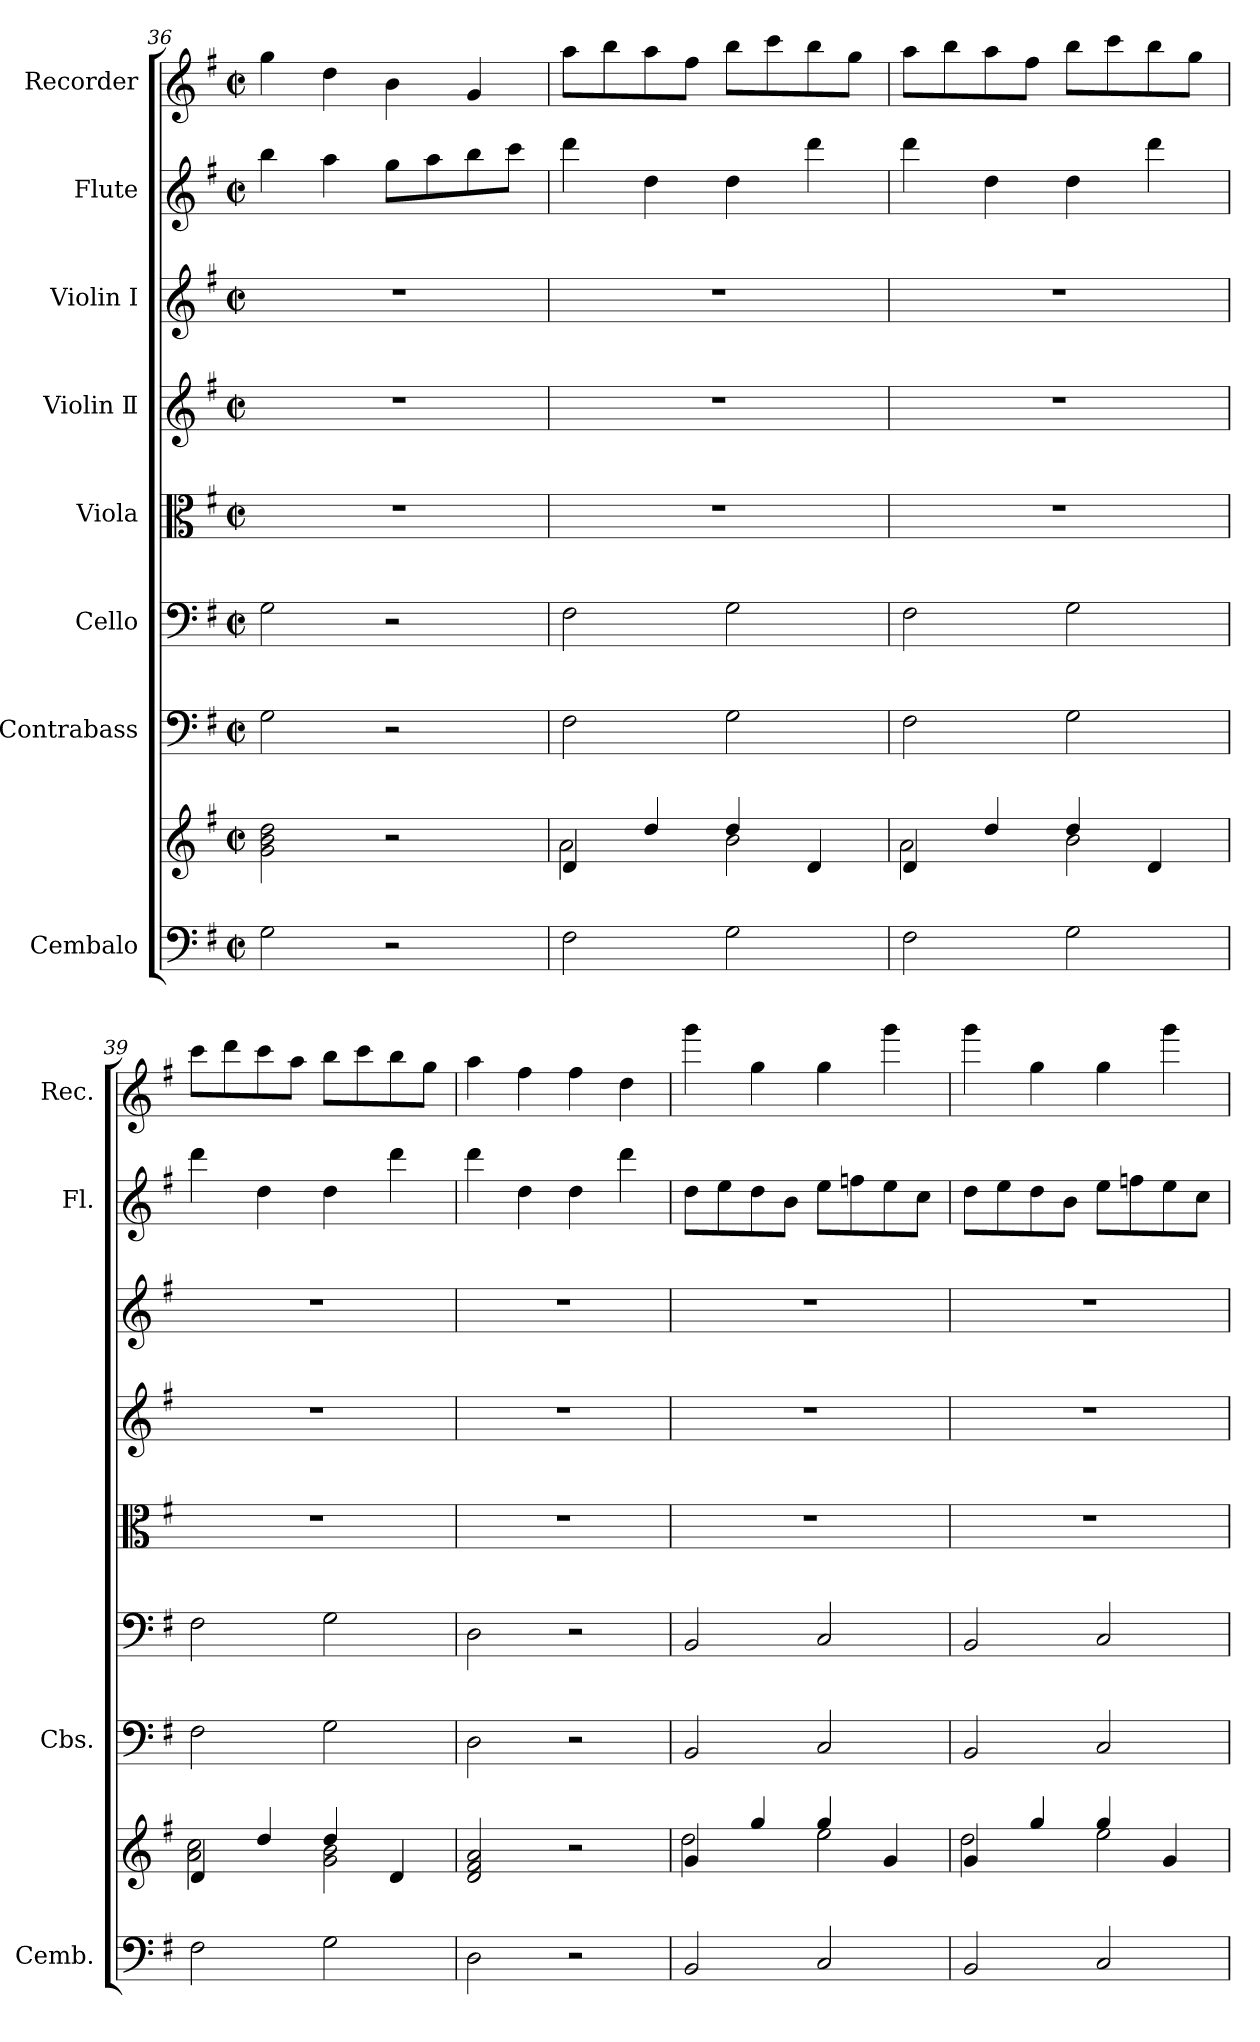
**kern	**kern	**kern	**kern	**kern	**kern	**kern	**kern	**kern
*part8	*part8	*part7	*part6	*part5	*part4	*part3	*part2	*part1
*staff9	*staff8	*staff7	*staff6	*staff5	*staff4	*staff3	*staff2	*staff1
*I"Cembalo	*	*I"Contrabass	*I"Cello	*I"Viola	*I"Violin Ⅱ	*I"Violin Ⅰ	*I"Flute	*I"Recorder
*I'Cemb.	*	*I'Cbs.	*	*	*	*	*I'Fl.	*I'Rec.
*clefF4	*clefG2	*clefF4	*clefF4	*clefC3	*clefG2	*clefG2	*clefG2	*clefG2
*	*	*ITrd7c12	*	*	*	*	*	*
*k[f#]	*k[f#]	*k[f#]	*k[f#]	*k[f#]	*k[f#]	*k[f#]	*k[f#]	*k[f#]
*M2/2	*M2/2	*M2/2	*M2/2	*M2/2	*M2/2	*M2/2	*M2/2	*M2/2
*met(c|)	*met(c|)	*met(c|)	*met(c|)	*met(c|)	*met(c|)	*met(c|)	*met(c|)	*met(c|)
=36	=36	=36	=36	=36	=36	=36	=36	=36
2G\	2g\ 2b\ 2dd\	2GG\	2G\	1r	1r	1r	4bb\	4gg\
.	.	.	.	.	.	.	4aa\	4dd\
2r	2r	2r	2r	.	.	.	8gg\L	4b\
.	.	.	.	.	.	.	8aa\	.
.	.	.	.	.	.	.	8bb\	4g/
.	.	.	.	.	.	.	8ccc\J	.
=37	=37	=37	=37	=37	=37	=37	=37	=37
*	*^	*	*	*	*	*	*	*
2F#\	4d/	2a\	2FF#\	2F#\	1r	1r	1r	4ddd\	8aa\L
.	.	.	.	.	.	.	.	.	8bb\
.	4dd/	.	.	.	.	.	.	4dd\	8aa\
.	.	.	.	.	.	.	.	.	8ff#\J
2G\	4dd/	2b\	2GG\	2G\	.	.	.	4dd\	8bb\L
.	.	.	.	.	.	.	.	.	8ccc\
.	4d/	.	.	.	.	.	.	4ddd\	8bb\
.	.	.	.	.	.	.	.	.	8gg\J
=38	=38	=38	=38	=38	=38	=38	=38	=38	=38
2F#\	4d/	2a\	2FF#\	2F#\	1r	1r	1r	4ddd\	8aa\L
.	.	.	.	.	.	.	.	.	8bb\
.	4dd/	.	.	.	.	.	.	4dd\	8aa\
.	.	.	.	.	.	.	.	.	8ff#\J
2G\	4dd/	2b\	2GG\	2G\	.	.	.	4dd\	8bb\L
.	.	.	.	.	.	.	.	.	8ccc\
.	4d/	.	.	.	.	.	.	4ddd\	8bb\
.	.	.	.	.	.	.	.	.	8gg\J
=39	=39	=39	=39	=39	=39	=39	=39	=39	=39
2F#\	4d/	2a\ 2cc\	2FF#\	2F#\	1r	1r	1r	4ddd\	8ccc\L
.	.	.	.	.	.	.	.	.	8ddd\
.	4dd/	.	.	.	.	.	.	4dd\	8ccc\
.	.	.	.	.	.	.	.	.	8aa\J
2G\	4dd/	2g\ 2b\	2GG\	2G\	.	.	.	4dd\	8bb\L
.	.	.	.	.	.	.	.	.	8ccc\
.	4d/	.	.	.	.	.	.	4ddd\	8bb\
.	.	.	.	.	.	.	.	.	8gg\J
*	*v	*v	*	*	*	*	*	*	*
=40	=40	=40	=40	=40	=40	=40	=40	=40
2D\	2d/ 2f#/ 2a/	2DD\	2D\	1r	1r	1r	4ddd\	4aa\
.	.	.	.	.	.	.	4dd\	4ff#\
2r	2r	2r	2r	.	.	.	4dd\	4ff#\
.	.	.	.	.	.	.	4ddd\	4dd\
!!LO:LB:g=z
=41	=41	=41	=41	=41	=41	=41	=41	=41
*	*^	*	*	*	*	*	*	*
2BB/	4g/	2dd\	2BBB/	2BB/	1r	1r	1r	8dd\L	4ggg\
.	.	.	.	.	.	.	.	8ee\	.
.	4gg/	.	.	.	.	.	.	8dd\	4gg\
.	.	.	.	.	.	.	.	8b\J	.
2C/	4gg/	2ee\	2CC/	2C/	.	.	.	8ee\L	4gg\
.	.	.	.	.	.	.	.	8ffn\	.
.	4g/	.	.	.	.	.	.	8ee\	4ggg\
.	.	.	.	.	.	.	.	8cc\J	.
=42	=42	=42	=42	=42	=42	=42	=42	=42	=42
2BB/	4g/	2dd\	2BBB/	2BB/	1r	1r	1r	8dd\L	4ggg\
.	.	.	.	.	.	.	.	8ee\	.
.	4gg/	.	.	.	.	.	.	8dd\	4gg\
.	.	.	.	.	.	.	.	8b\J	.
2C/	4gg/	2ee\	2CC/	2C/	.	.	.	8ee\L	4gg\
.	.	.	.	.	.	.	.	8ffn\	.
.	4g/	.	.	.	.	.	.	8ee\	4ggg\
.	.	.	.	.	.	.	.	8cc\J	.
*	*v	*v	*	*	*	*	*	*	*
=	=	=	=	=	=	=	=	=
*-	*-	*-	*-	*-	*-	*-	*-	*-
